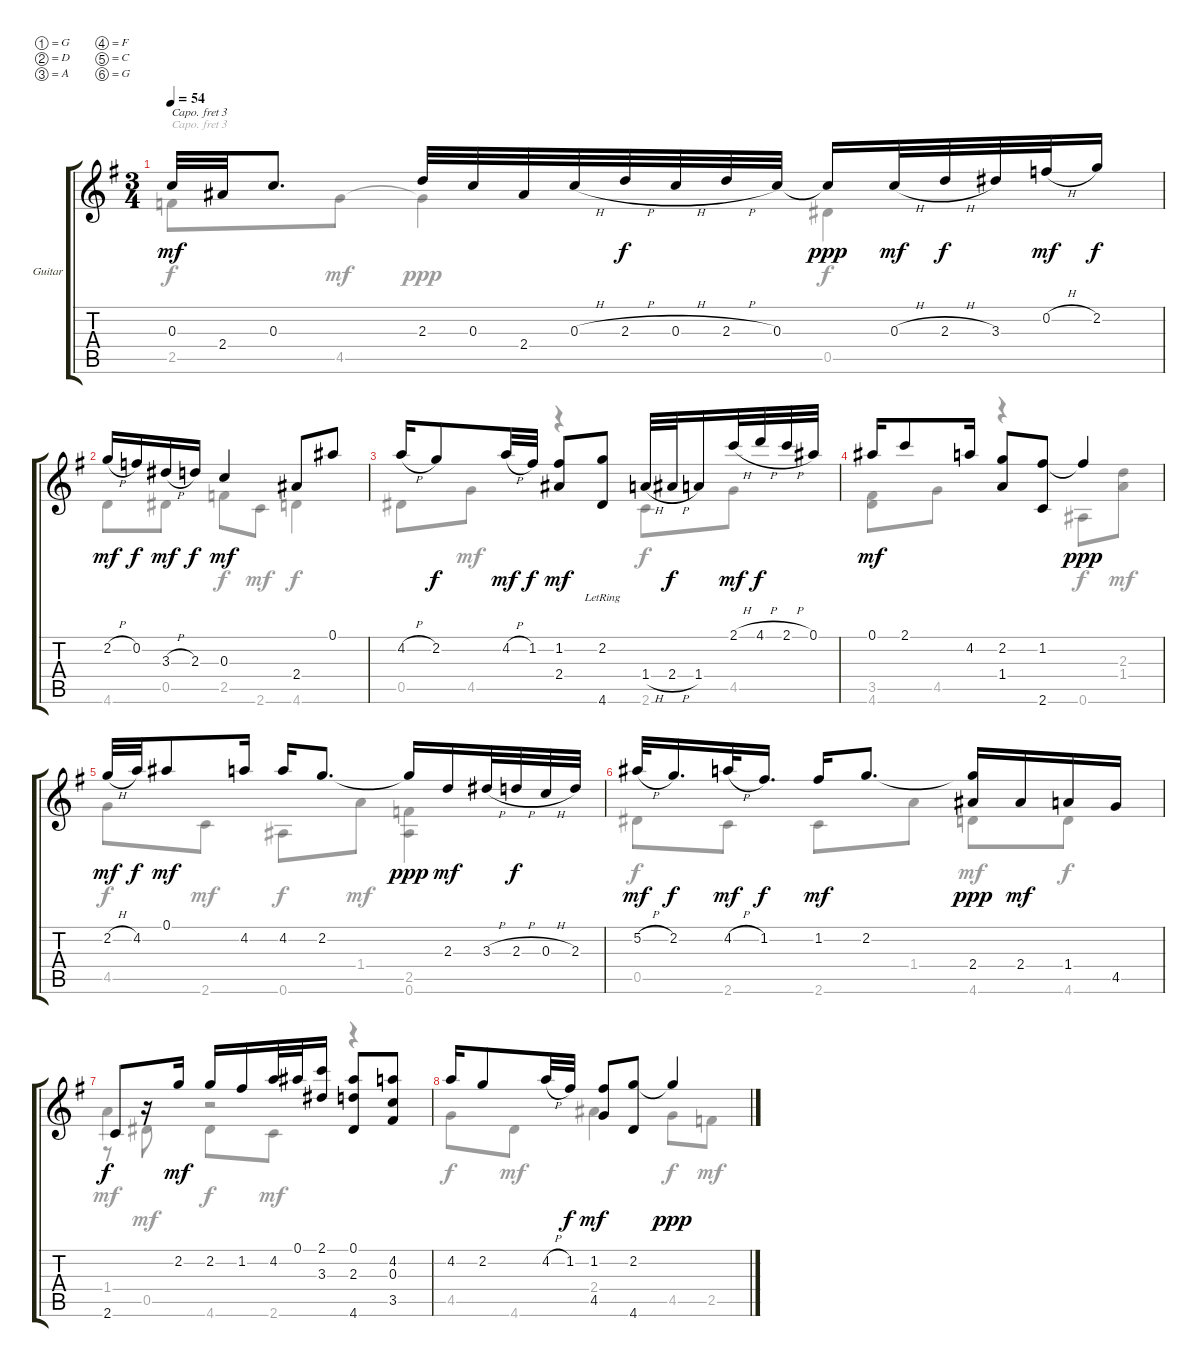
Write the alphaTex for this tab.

\bracketExtendMode groupsimilarinstruments
\firstSystemTrackNameOrientation horizontal
\otherSystemsTrackNameOrientation horizontal
\track ("Guitar" "Guitar") {instrument acousticguitarsteel}
\staff {score tabs}
\capo 3
\tuning (G4 D4 A3 F3 C3 G2)
\voice
\ts (3 4)
\tempo 54
\clef g2
\ks g
0.3.32{dy mf} 2.4.32 0.3.8{d} 2.3.32 0.3.32 2.4.32 0.3{h}.32 2.3{h}.32{dy f} 0.3{h}.32 2.3{h}.32 0.3.32 0.3{t}.16{dy ppp} 0.3{h}.32{dy mf} 2.3{h}.32{dy f} 3.3.32 0.2{h}.32{dy mf} 2.2.16{dy f} |
2.2{h}.16{dy mf} 0.2.16{dy f} 3.3{h}.16{dy mf} 2.3.16{dy f} 0.3.4{dy mf} 2.4.8 0.1.8 |
4.2{h}.16 2.2.8{dy f} 4.2{h}.32{dy mf} 1.2.32{dy f} (1.2 2.4).8{dy mf} (2.2{lr} 4.6).8 1.4{h}.32 2.4{h}.32{dy f} 1.4.16 2.1{h}.32{dy mf} 4.1{h}.32{dy f} 2.1{h}.32 0.1.32 |
0.1.16{dy mf} 2.1.8 4.2.16 (2.2 1.4).8 (1.2 2.6).8 1.2{t}.4{dy ppp} |
2.2{h}.32{dy mf} 4.2.32{dy f} 0.1.8{dy mf} 4.2.16 4.2.16 2.2.8{d} 2.2{t}.16{dy ppp} 2.3.16{dy mf} 3.3{h}.32 2.3{h}.32{dy f} 0.3{h}.32 2.3.32 |
5.2{h}.32{dy mf} 2.2.16{d dy f} 4.2{h}.32{dy mf} 1.2.16{d dy f} 1.2.16{dy mf} 2.2.8{d} (2.2{t} 2.4).16{dy ppp} 2.4.16{dy mf} 1.4.16 4.5.16 |
2.6.8{dy f} r.16 2.2.16{dy mf} 2.2.16 1.2.16 4.2.32 0.1.32 (2.1 3.3).16 (0.1 2.3 4.6).8 (4.2 0.3 3.5).8 |
4.2.16 2.2.8 4.2{h}.32 1.2.32{dy f} (1.2 4.5).8{dy mf} (2.2 4.6).8 2.2{t}.4{dy ppp}
\voice
\clef g2
\ottava regular
\simile none
\ks g
2.5.8{dy f} 4.5.8{dy mf} 4.5{t}.4{dy ppp} 0.5.4{dy f} |
4.6.8 0.5.8{dy mf} 2.5.8{dy f} 2.6.8{dy mf} 4.6.4{dy f} |
0.5.8 4.5.8{dy mf} r.4 2.6.8{dy f} 4.5.8{dy mf} |
(3.5 4.6).8 4.5.8 r.4 0.6.8{dy f} (2.3 1.4).8{dy mf} |
4.5.8{dy f} 2.6.8{dy mf} 0.6.8{dy f} 1.4.8{dy mf} (2.5 0.6).4 |
0.5.8{dy f} 2.6.8 2.6.8 1.4.8 4.6.8{dy mf} 4.6.8{dy f} |
1.4.4{dy mf} 4.6.8{dy f} 2.6.8{dy mf} r.4 |
4.5.8{dy f} 4.6.8{dy mf} 2.4.4 4.5.8{dy f} 2.5.8{dy mf}
\voice
\clef g2
\ottava regular
\simile none
\ks g
|
|
|
|
|
|
r.8 0.5.8{dy mf} r.2 |
